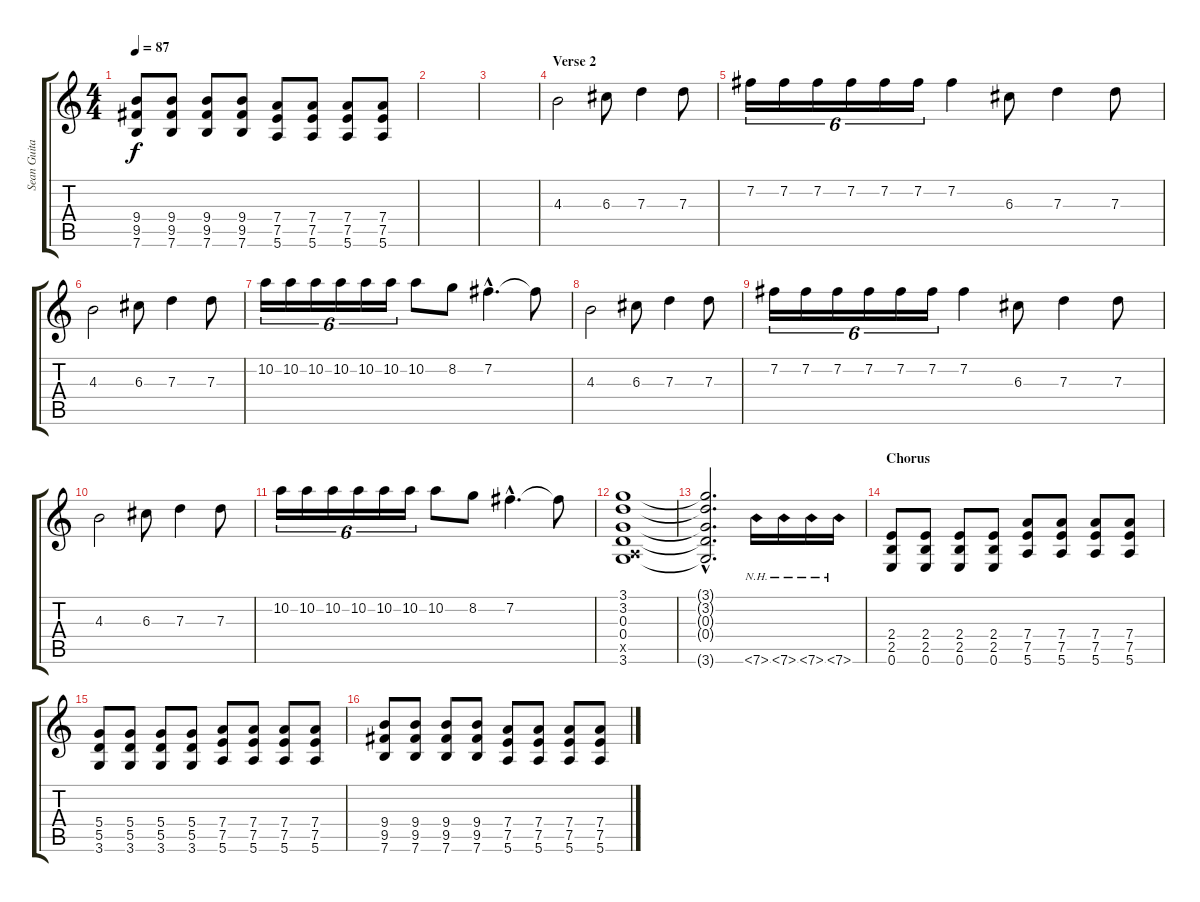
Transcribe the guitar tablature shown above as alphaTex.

\track ("Sean Guitar" "Sean Guita") {instrument electricguitarclean}
\staff {score tabs}
\tuning (E4 B3 G3 D3 A2 E2) {hide}
\ts (4 4)
\tempo 87
\clef g2
\ks c
(9.4 9.5 7.6).8{dy f} (9.4 9.5 7.6).8 (9.4 9.5 7.6).8 (9.4 9.5 7.6).8 (7.4 7.5 5.6).8 (7.4 7.5 5.6).8 (7.4 7.5 5.6).8 (7.4 7.5 5.6).8 |
|
|
\section ("" "Verse 2")
4.3.2{volume 8 instrument electricguitarclean} 6.3.8 7.3.4 7.3.8 |
7.2.16{tu (6 4)} 7.2.16{tu (6 4)} 7.2.16{tu (6 4)} 7.2.16{tu (6 4)} 7.2.16{tu (6 4)} 7.2.16{tu (6 4)} 7.2.4 6.3.8 7.3.4 7.3.8 |
4.3.2 6.3.8 7.3.4 7.3.8 |
10.2.16{tu (6 4)} 10.2.16{tu (6 4)} 10.2.16{tu (6 4)} 10.2.16{tu (6 4)} 10.2.16{tu (6 4)} 10.2.16{tu (6 4)} 10.2.8 8.2.8 7.2{hac}.4{d} 7.2{t}.8 |
4.3.2 6.3.8 7.3.4 7.3.8 |
7.2.16{tu (6 4)} 7.2.16{tu (6 4)} 7.2.16{tu (6 4)} 7.2.16{tu (6 4)} 7.2.16{tu (6 4)} 7.2.16{tu (6 4)} 7.2.4 6.3.8 7.3.4 7.3.8 |
4.3.2 6.3.8 7.3.4 7.3.8 |
10.2.16{tu (6 4)} 10.2.16{tu (6 4)} 10.2.16{tu (6 4)} 10.2.16{tu (6 4)} 10.2.16{tu (6 4)} 10.2.16{tu (6 4)} 10.2.8 8.2.8 7.2{hac}.4{d} 7.2{t}.8 |
(3.1 3.2 0.3 0.4 0.5{x} 3.6).1{volume 12 instrument electricguitarjazz} |
(3.1{hac t} 3.2{hac t} 0.3{hac t} 0.4{hac t} 3.6{hac t}).2{d} 7.6{nh}.16{instrument distortionguitar} 7.6{nh}.16 7.6{nh}.16 7.6{nh}.16 |
\section ("" "Chorus")
(2.4 2.5 0.6).8 (2.4 2.5 0.6).8 (2.4 2.5 0.6).8 (2.4 2.5 0.6).8 (7.4 7.5 5.6).8 (7.4 7.5 5.6).8 (7.4 7.5 5.6).8 (7.4 7.5 5.6).8 |
(5.4 5.5 3.6).8 (5.4 5.5 3.6).8 (5.4 5.5 3.6).8 (5.4 5.5 3.6).8 (7.4 7.5 5.6).8 (7.4 7.5 5.6).8 (7.4 7.5 5.6).8 (7.4 7.5 5.6).8 |
(9.4 9.5 7.6).8 (9.4 9.5 7.6).8 (9.4 9.5 7.6).8 (9.4 9.5 7.6).8 (7.4 7.5 5.6).8 (7.4 7.5 5.6).8 (7.4 7.5 5.6).8 (7.4 7.5 5.6).8
